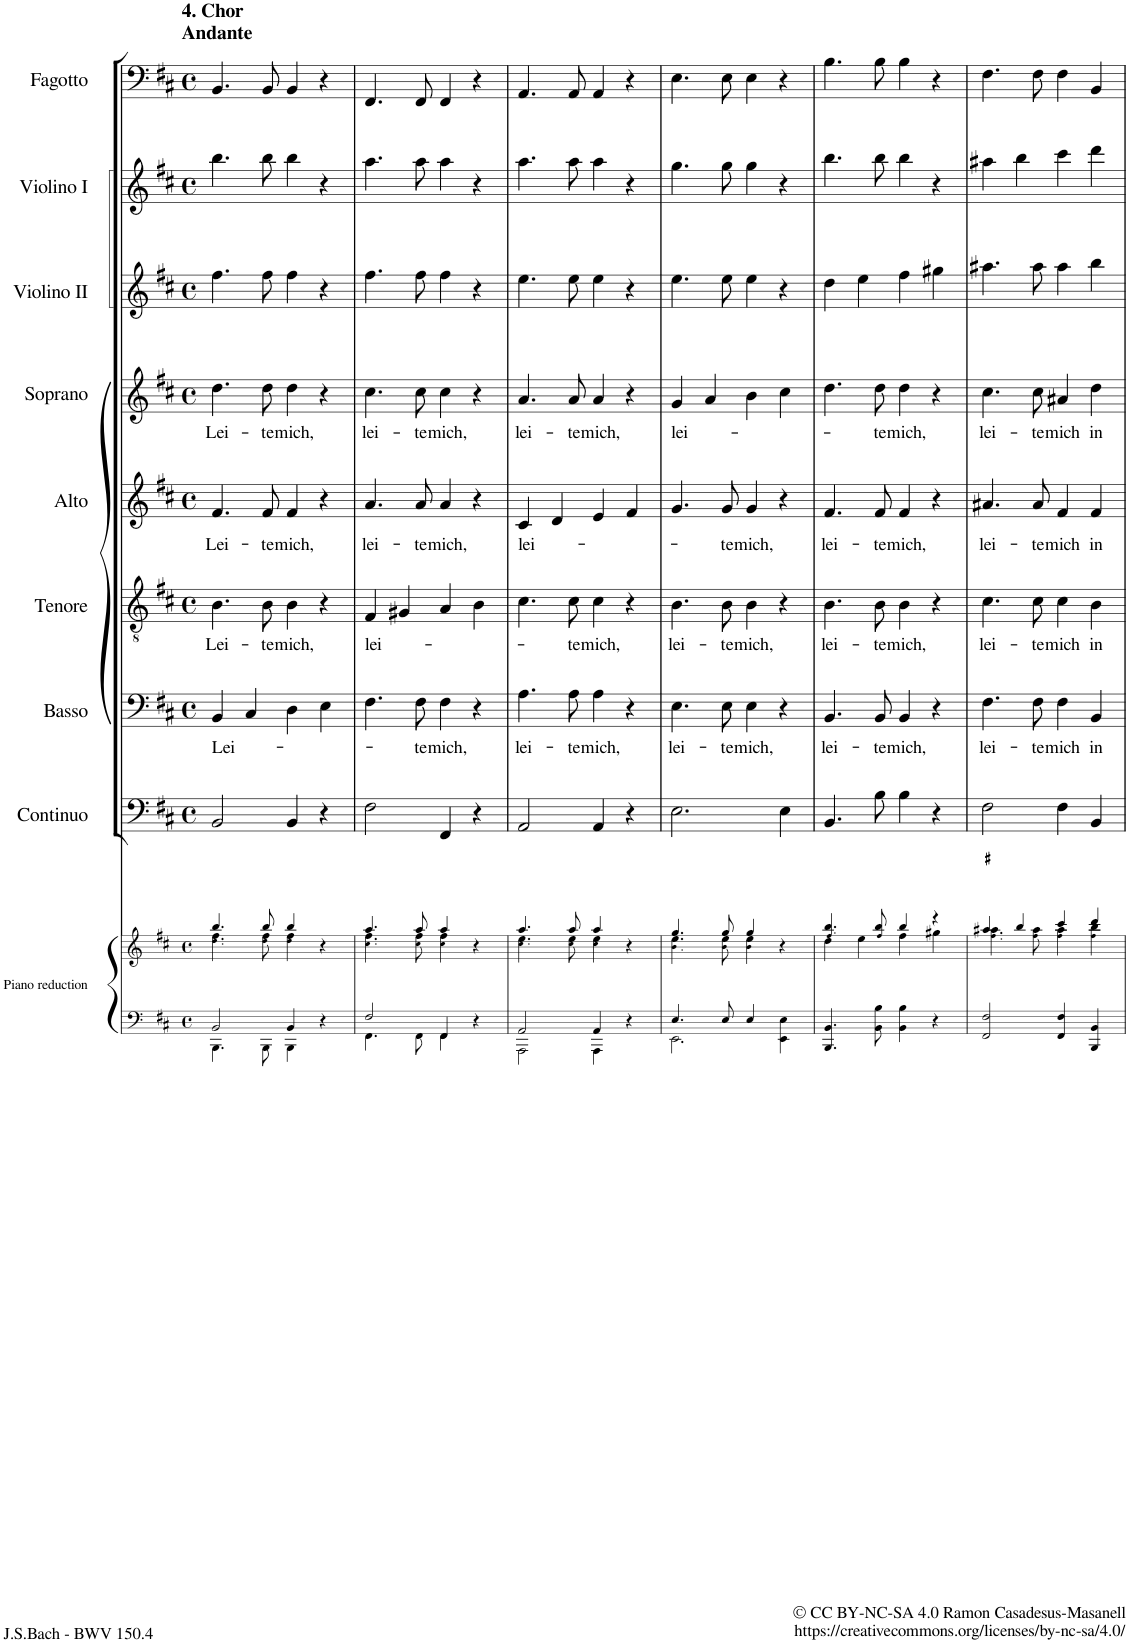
**kern	**kern	**kern	**kern	**text	**kern	**text	**kern	**text	**kern	**text	**kern	**kern	**kern
*part9	*part9	*part8	*part7	*part7	*part6	*part6	*part5	*part5	*part4	*part4	*part3	*part2	*part1
*staff10	*staff9	*staff8	*staff7	*staff7	*staff6	*staff6	*staff5	*staff5	*staff4	*staff4	*staff3	*staff2	*staff1
*I"Piano reduction	*	*I"Continuo	*I"Basso	*	*I"Tenore	*	*I"Alto	*	*I"Soprano	*	*I"Violino II	*I"Violino I	*I"Fagotto
*I'Pno	*	*	*	*	*	*	*	*	*	*	*I'Vln	*I'Vln	*
*stria5	*stria5	*	*	*	*	*	*	*	*	*	*	*	*
*clefF4	*clefG2	*clefF4	*clefF4	*	*clefGv2	*	*clefG2	*	*clefG2	*	*clefG2	*clefG2	*clefF4
*k[f#c#]	*k[f#c#]	*k[f#c#]	*k[f#c#]	*	*k[f#c#]	*	*k[f#c#]	*	*k[f#c#]	*	*k[f#c#]	*k[f#c#]	*k[f#c#]
*M4/4	*M4/4	*M4/4	*M4/4	*	*M4/4	*	*M4/4	*	*M4/4	*	*M4/4	*M4/4	*M4/4
*met(c)	*met(c)	*met(c)	*met(c)	*	*met(c)	*	*met(c)	*	*met(c)	*	*met(c)	*met(c)	*met(c)
=1	=1	=1	=1	=1	=1	=1	=1	=1	=1	=1	=1	=1	=1
*^	*^	*	*	*	*	*	*	*	*	*	*	*	*
!	!	!	!	!	!	!	!	!	!	!	!	!	!	!	!LO:TX:a:B:t=4. Chor
!	!	!	!	!	!	!	!	!	!	!	!	!	!	!	!LO:TX:a:t=Andante
!	!	!	!	!	!	!LO:LY:b	!	!LO:LY:b	!	!LO:LY:b	!	!LO:LY:b	!	!	!
2BB/	4.BBB\	4.bb/	4.dd!\ 4.ff#\	2BB/	4BB/	Lei-	4.B\	Lei-	4.f#/	Lei-	4.dd\	Lei-	4.ff#\	4.bb\	4.BB/
.	.	.	.	.	4C#/	.	.	.	.	.	.	.	.	.	.
!	!	!	!	!	!	!	!	!LO:LY:b	!	!LO:LY:b	!	!LO:LY:b	!	!	!
.	8BBB\	8bb/	8dd!\ 8ff#\	.	.	.	8B\	te	8f#/	te	8dd\	te	8ff#\	8bb\	8BB/
!	!	!	!	!	!	!	!	!LO:LY:b	!	!LO:LY:b	!	!LO:LY:b	!	!	!
4BB/	4BBB\	4bb/	4dd!\ 4ff#\	4BB/	4D\	.	4B\	mich,	4f#/	mich,	4dd\	mich,	4ff#\	4bb\	4BB/
4r	4ryy	4r	4ryy	4r	4E\	.	4r	.	4r	.	4r	.	4r	4r	4r
=2	=2	=2	=2	=2	=2	=2	=2	=2	=2	=2	=2	=2	=2	=2	=2
!	!	!	!	!	!	!	!	!LO:LY:b	!	!LO:LY:b	!	!LO:LY:b	!	!	!
2F#/	4.FF#\	4.aa/	4.cc#!\ 4.ff#\	2F#\	4.F#\	.	4F#/	lei-	4.a/	lei-	4.cc#\	lei-	4.ff#\	4.aa\	4.FF#/
.	.	.	.	.	.	.	4G#X/	.	.	.	.	.	.	.	.
!	!	!	!	!	!	!LO:LY:b	!	!	!	!LO:LY:b	!	!LO:LY:b	!	!	!
.	8FF#\	8aa/	8cc#!\ 8ff#\	.	8F#\	-te	.	.	8a/	te	8cc#\	te	8ff#\	8aa\	8FF#/
!	!	!	!	!	!	!LO:LY:b	!	!	!	!LO:LY:b	!	!LO:LY:b	!	!	!
4FF#/	4FF#\	4aa/	4cc#!\ 4ff#\	4FF#/	4F#\	mich,	4A/	.	4a/	mich,	4cc#\	mich,	4ff#\	4aa\	4FF#/
4r	4ryy	4r	4ryy	4r	4r	.	4B\	.	4r	.	4r	.	4r	4r	4r
=3	=3	=3	=3	=3	=3	=3	=3	=3	=3	=3	=3	=3	=3	=3	=3
!	!	!	!	!	!	!LO:LY:b	!	!	!	!LO:LY:b	!	!LO:LY:b	!	!	!
2AA/	2AAA\	4.aa/	4.cc#!\ 4.ee\	2AA/	4.A\	lei-	4.c#\	.	4c#/	lei-	4.a/	lei-	4.ee\	4.aa\	4.AA/
.	.	.	.	.	.	.	.	.	4d/	.	.	.	.	.	.
!	!	!	!	!	!	!LO:LY:b	!	!LO:LY:b	!	!	!	!LO:LY:b	!	!	!
.	.	8aa/	8cc#!\ 8ee\	.	8A\	te	8c#\	-te	.	.	8a/	te	8ee\	8aa\	8AA/
!	!	!	!	!	!	!LO:LY:b	!	!LO:LY:b	!	!	!	!LO:LY:b	!	!	!
4AA/	4AAA\	4aa/	4cc#!\ 4ee\	4AA/	4A\	mich,	4c#\	mich,	4e/	.	4a/	mich,	4ee\	4aa\	4AA/
4r	4ryy	4r	4ryy	4r	4r	.	4r	.	4f#/	.	4r	.	4r	4r	4r
=4	=4	=4	=4	=4	=4	=4	=4	=4	=4	=4	=4	=4	=4	=4	=4
!	!	!	!	!	!	!LO:LY:b	!	!LO:LY:b	!	!	!	!LO:LY:b	!	!	!
4.E/	2.EE\	4.gg/	4.b!\ 4.ee\	2.E\	4.E\	lei-	4.B\	lei-	4.g/	.	4g/	lei-	4.ee\	4.gg\	4.E\
.	.	.	.	.	.	.	.	.	.	.	4a/	.	.	.	.
!	!	!	!	!	!	!LO:LY:b	!	!LO:LY:b	!	!LO:LY:b	!	!	!	!	!
8E/	.	8gg/	8b!\ 8ee\	.	8E\	te	8B\	te	8g/	-te	.	.	8ee\	8gg\	8E\
!	!	!	!	!	!	!LO:LY:b	!	!LO:LY:b	!	!LO:LY:b	!	!	!	!	!
4E/	.	4gg/	4b!\ 4ee\	.	4E\	mich,	4B\	mich,	4g/	mich,	4b\	.	4ee\	4gg\	4E\
4ryy	4EE\ 4E\	4r	4ryy	4E\	4r	.	4r	.	4r	.	4cc#\	.	4r	4r	4r
=5	=5	=5	=5	=5	=5	=5	=5	=5	=5	=5	=5	=5	=5	=5	=5
!	!	!	!	!	!	!LO:LY:b	!	!LO:LY:b	!	!LO:LY:b	!	!	!	!	!
*v	*v	*	*	*	*	*	*	*	*	*	*	*	*	*	*
4.BBB/ 4.BB/	4.ff#!/ 4.bb/	4dd\	4.BB/	4.BB/	lei-	4.B\	lei-	4.f#/	lei-	4.dd\	.	4dd\	4.bb\	4.B\
.	.	4ee\	.	.	.	.	.	.	.	.	.	4ee\	.	.
!	!	!	!	!	!LO:LY:b	!	!LO:LY:b	!	!LO:LY:b	!	!LO:LY:b	!	!	!
8BB\ 8B\	8ff#!/ 8bb/	.	8B\	8BB/	te	8B\	te	8f#/	te	8dd\	-te	.	8bb\	8B\
!	!	!	!	!	!LO:LY:b	!	!LO:LY:b	!	!LO:LY:b	!	!LO:LY:b	!	!	!
4BB\ 4B\	4bb/	4ff#\	4B\	4BB/	mich,	4B\	mich,	4f#/	mich,	4dd\	mich,	4ff#\	4bb\	4B\
4r	4r	4gg#X\	4r	4r	.	4r	.	4r	.	4r	.	4gg#X\	4r	4r
=6	=6	=6	=6	=6	=6	=6	=6	=6	=6	=6	=6	=6	=6	=6
!	!	!	!	!	!LO:LY:b	!	!LO:LY:b	!	!LO:LY:b	!	!LO:LY:b	!	!	!
2FF#/ 2F#/	4aa#X/	4.ff#!\ 4.aa#\	2F#\	4.F#\	lei-	4.c#\	lei-	4.a#X/	lei-	4.cc#\	lei-	4.aa#X\	4aa#X\	4.F#\
.	4bb/	.	.	.	.	.	.	.	.	.	.	.	4bb\	.
!	!	!	!	!	!LO:LY:b	!	!LO:LY:b	!	!LO:LY:b	!	!LO:LY:b	!	!	!
.	.	8ff#!\ 8aa#\	.	8F#\	te	8c#\	te	8a#/	te	8cc#\	-te	8aa#\	.	8F#\
!	!	!	!	!	!LO:LY:b	!	!LO:LY:b	!	!LO:LY:b	!	!LO:LY:b	!	!	!
4FF#/ 4F#/	4ccc#/	4ff#!\ 4aa#\	4F#\	4F#\	mich	4c#\	mich	4f#/	mich	4a#X/	mich	4aa#\	4ccc#\	4F#\
!	!	!	!	!	!LO:LY:b	!	!LO:LY:b	!	!LO:LY:b	!	!LO:LY:b	!	!	!
4BBB/ 4BB/	4ddd/	4ff#!\ 4bb\	4BB/	4BB/	in	4B\	in	4f#/	in	4dd\	in	4bb\	4ddd\	4BB/
*	*v	*v	*	*	*	*	*	*	*	*	*	*	*	*
=	=	=	=	=	=	=	=	=	=	=	=	=	=
*-	*-	*-	*-	*-	*-	*-	*-	*-	*-	*-	*-	*-	*-
